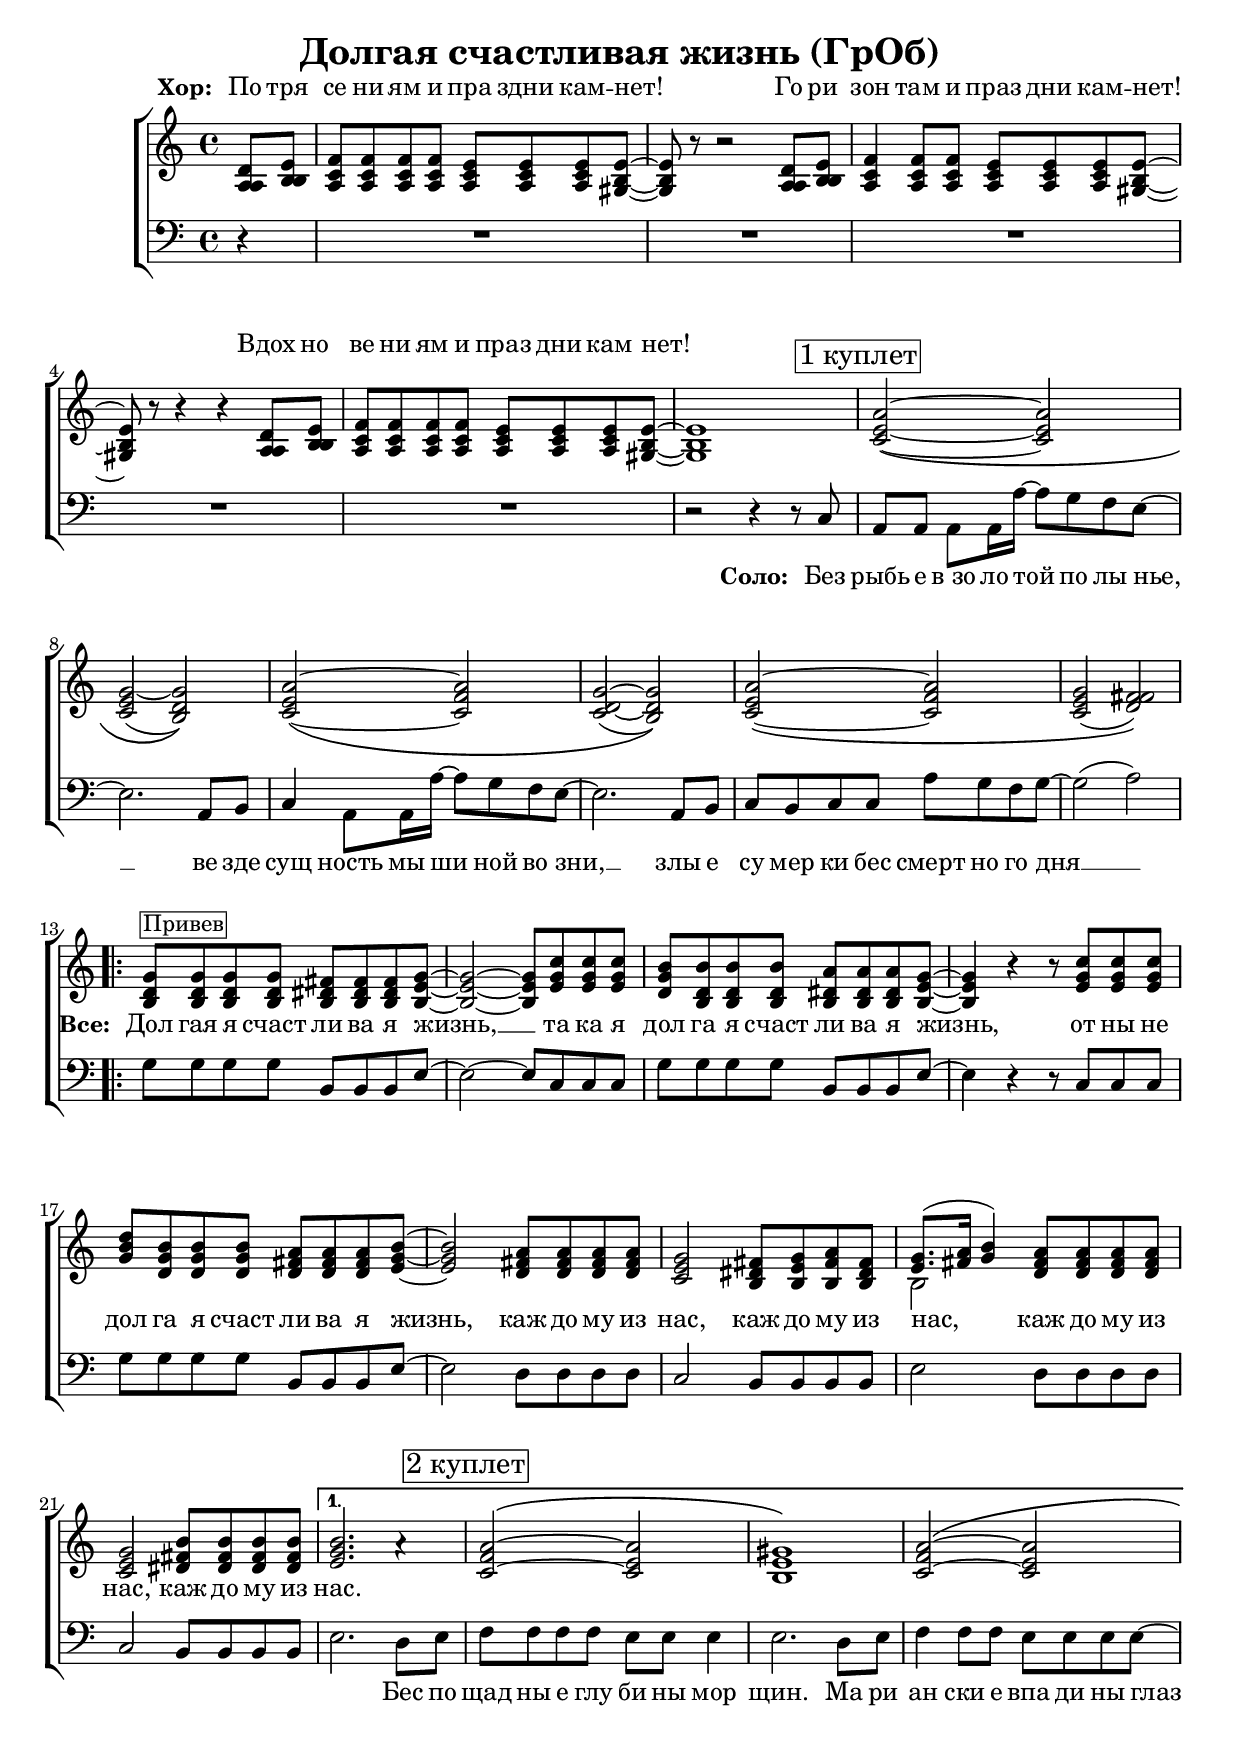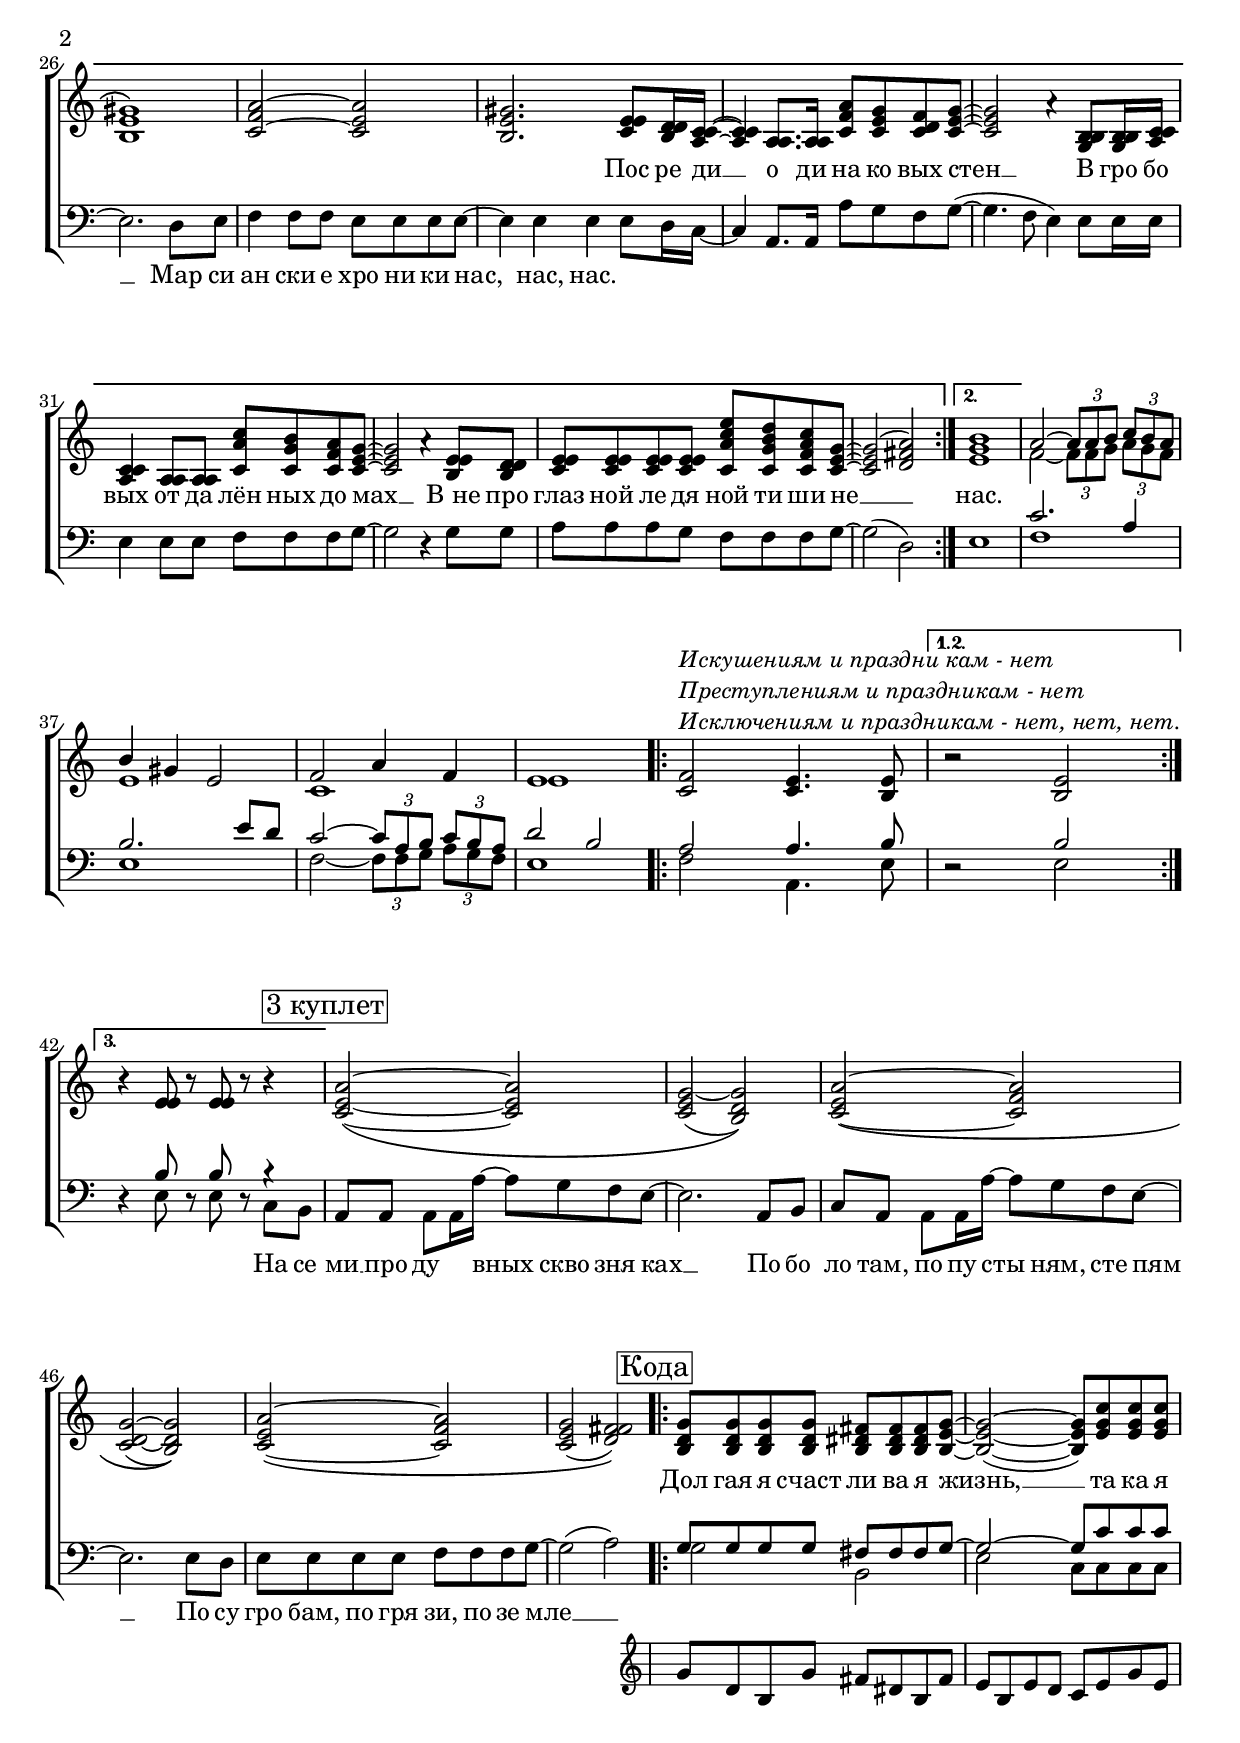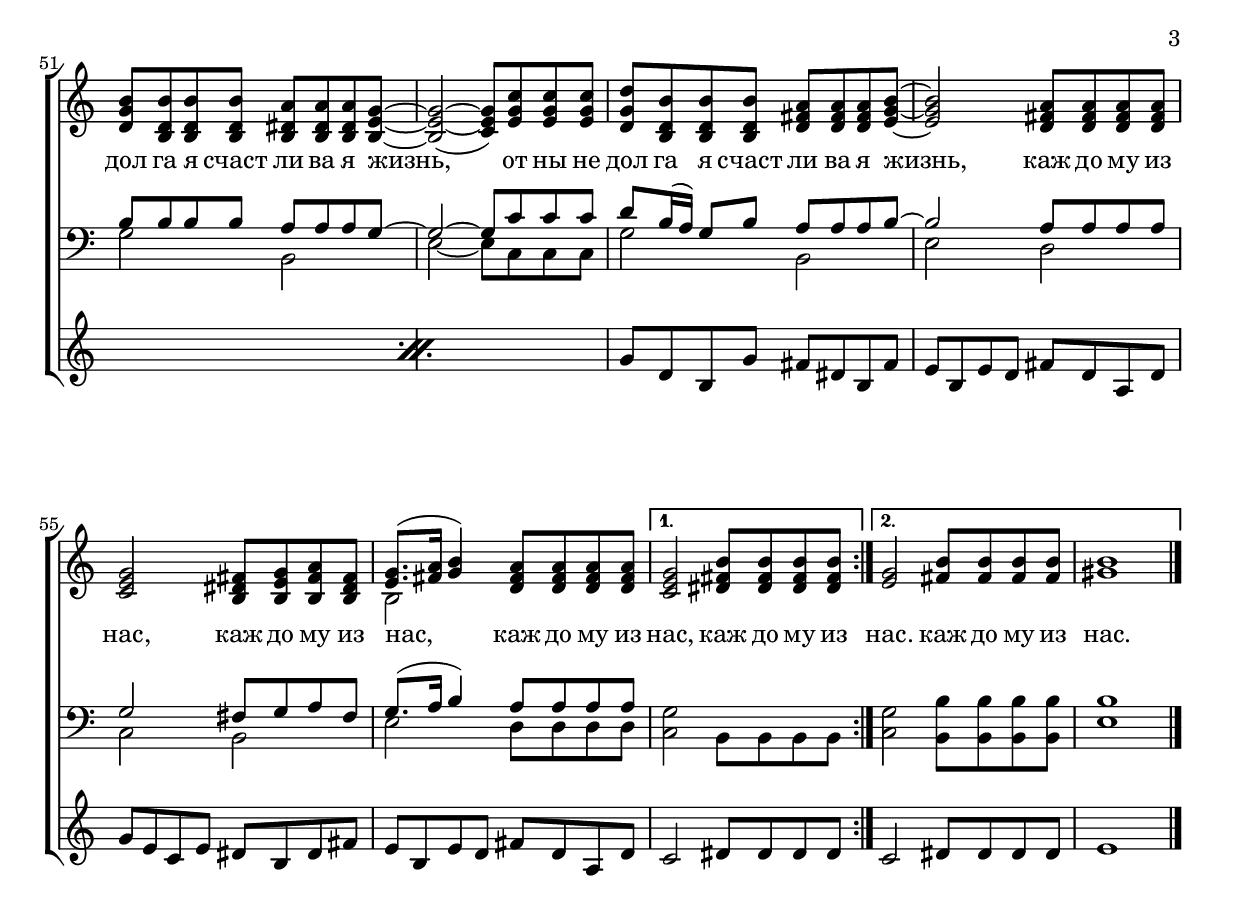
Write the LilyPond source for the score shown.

\version "2.18.0"  % necessary for upgrading to future LilyPond versions.

\header{
  title = "Долгая счастливая жизнь (ГрОб)"
}

global = {
  \key c \major
  \time 4/4
}

sopMusicChorus = \relative {
  g'8^\markup {\box "Привев"} g g g fis fis fis g~ | g2~ g8 c c c | b b b b a a a g~ |
  g4 r r8 c c c | d b b b a a a b~ | b2 a8 a a a | g2 fis8 g a fis |
  g8.( a16 b4) a8 a a a | g2 b8 b b b |
}

sopPreChorusMusic = \relative {
a'2~\( a | g~ g\) | a~\( a | g~ g\) |
  a~\( a | g( fis)\) | }

bassWordsThirdVerse = \markup \italic \column {
 "Искушениям и праздни кам - нет"
 "Преступлениям и праздникам - нет"
 "Исключениям и праздникам - нет, нет, нет."
}

sopMusic = \relative {
  \partial 4 d'8 e | f f f f e e e e~ | e r8 r2 d8 e | f4 f8 f e e e e~ | e r8 r4 r4 d8 e |
  f f f f e e e e~ | e1 | 
  \mark \markup  { \box "1 куплет"}
  \sopPreChorusMusic
  \repeat volta 2 { \sopMusicChorus }
  \alternative
  { {
    b'2. a4\rest | \mark \markup { \box "2 куплет"} a2~\( a | gis1\) | a2~\( a |
    gis1\) | a2~ a | gis2. e8 d16 c~ | c4  a8. a16 a'8 g f g~ | g2 a4\rest b,8 b16 c |
    c4 a8 a c' b a g~ | g2 a4\rest e8 d | e e e e e' d c g~ | g2( a) |
  }
  { b1 }
  }
  a2~ \tuplet 3/2 4 { a8 a b c b a } | b4 gis e2 | f a4 f | e1 |
  \repeat volta 3 { f2^\markup { \bassWordsThirdVerse } e4. e8 | }
  \alternative {{r2 e}{r4 e8 r e r r4}}
  \mark \markup  { \box "3 куплет"}
  \sopPreChorusMusic
  \repeat volta 2 {
    \mark \markup { \box "Кода"}
    g8 g g g fis fis fis g~ | g2~ g8 c c c | b b b b a a a g~ |
    g2~ g8 c c c | d b b b a a a b~ | b2 a8 a a a | g2 fis8 g a fis |
    g8.( a16 b4) a8 a a a | }
  \alternative {{g2 b8 b b b}{g2 b8 b b b | b1}}
}

altoMusicChorus = \relative {
  d'8 d d d dis dis dis e~ | e2~ e8 g g g | g d d d dis dis dis e~ |
  e4 r r8 g g g | b g g g fis fis fis g~ | g2 fis8 fis fis fis | e2 dis8 e fis dis |
  e8.( fis16 g4) fis8 fis fis fis | e2 fis8 fis fis fis |  
}

altoPreChorusMusic = \relative {
e'2~\( e | e( d)\) | e~\( f | d~ d\) |
  e\( f | e( fis)\) | 
}

altoMusic = \relative {
  \partial 4 a8  b | c c c c c c c b~ | b r8 r2 a8 b | c4 c8 c c c c b~ | b r8 r4 r4 a8 b |
  c c c c c c c  b~ | b1 |
  \altoPreChorusMusic
  \repeat volta 2 {  \altoMusicChorus }
  \alternative
  { {                  
    g'2. s4 | f2\( e | e1\) | f2\( e |
    e1 | f2 e | e2. e8 d16 c~ | c4  a8. a16 f'8 e d e | e2 s4 b8 b16 c |
    a4 a8 a a' g f e~ | e2 s4  e8 d | e e e e <c' a> <b g> <a f> e~ | e2 fis |
  }                
  { g1 }
  }
  << { \voiceOne s1 s1 s1 s1 } \new Voice { \voiceTwo f2~ \tuplet 3/2 4 { f8 f g a g f } | e1 | c | e | } >> \oneVoice
   { \repeat volta 3 { c2 c4. b8 | }
  \alternative {{r2 b}{ r4 e8 r e r r4}}
  }
  \altoPreChorusMusic
  \repeat volta 2 {
    d8 d d d  dis dis dis e~ | e2( e8) g g g | d d d d b b b b~ |
    b2( c8) e e e | d d d d fis fis fis g~ | g2 fis8 fis fis fis | e2 dis8 e fis dis |
    e8.( fis16 g4) fis8 fis fis fis | }
  \alternative {{e2 fis8 fis fis fis} {e2 fis8 fis fis fis | gis1}}

}

tenorMusicChorus = \relative {
  b8 b b b b b b b~ | b2~ b8 e e e | d b b b b b b b~ |
  b4 r r8 e e e | g d d d d d d e~ | e2 d8 d d d | c2 b8 b b b |
  << { \voiceOne s2 } \new Voice { \voiceTwo b2~ } >> d8 d d d | c2 dis8 dis dis dis |
}

tenorPreChorusMusic = \relative {
 \stemUp { c'2~\( c | c( b)\) | c~\( c | c( b)\) |
  c~\( c | c( d)\) |  }
}

tenorMusic = \relative {
  \partial 4 a8 b | a a a a a a a gis~ | gis r8 r2 a8 b | a4 a8 a a a a gis~ | gis r8 r4 r4 a8 b | 
  a a a a a a a gis~ | gis1 | 
  \tenorPreChorusMusic
  \repeat volta 2 { \tenorMusicChorus }
  \alternative
  { {
    e'2. s4 | c2\( c | b1\) | c2\( c |
    b1 | c2~ c | b2. c8 b16 a~ | a4 a8. a16 c8 c c c | c2 s4 g8 g16 a |
    c4 a8 a c c c c~ | c2 s4 b8 b | c c c c c c c c~ | c2( d) |
  }
  { e1 }
  }
  %% moved to bass staff
  s1 s1 s1 s1 |
  \repeat volta 3 { s1 }
  \alternative {{s1}{s1}}
  \tenorPreChorusMusic 
  <<
    { 
      % FIXME make small notes
      \repeat volta 2 { b8 b b b b b b b~ | b2~ b8 e e e | g b, b b dis dis dis e~ |
  e2~ e8 g g g | g b, b b d d d e~ | e2 d8 d d d | c2 b8 b b b |
  << { \voiceOne s2 } \new Voice { \voiceTwo b2~ } >> d8 d d d |
  }
  \alternative {{c2 dis8 dis dis dis }{s1 s1}}
  }
  \revert Voice.NoteHead.font-size
  \new Staff {
  \once \omit Staff.TimeSignature
  \repeat volta 2 {
  \repeat percent 2 { g8 d b g' fis dis b fis' | e b e d c e g e |}
   g8 d b g' fis dis b fis' | e b e d fis d a d | g e c e dis b dis fis | e b e d fis d a d |
  }
  \alternative{{ c2 dis8 dis dis dis} { c2 dis8 dis dis dis | e1 }}
  }
  >>
}

baseMusicChorus = \relative {
  g8 g g g b, b b e~ | e2~ e8 c c c | g' g g g b, b b e~ |
  e4 r r8 c c c| g' g g g b, b b e~ | e2 d8 d d d | c2 b8 b b b |
  e2 d8 d d d | c2 b8 b b b | 
}



bassMusic = \relative {
  \partial 4 d4\rest | R1*4 |
  | R1 | r2 r4 r8 c8 | a a a a16 a'~ a8 g f e~ | e2. a,8 b | c4 a8 a16 a'~ a8 g f e~ | e2. a,8 b |
  c b c c a' g f g~ | g2( a) | 
  \repeat volta 2 { \baseMusicChorus }
  \alternative
  { {
  e2. d8 e | f f f f e e e4 | e2. d8 e | f4 f8 f e e e e~ |
  e2. d8 e | f4 f8 f e e e e~ | e4 e e e8 d16 c~ | c4  a8. a16 a'8 g f g~( | g4. f8 e4) e8 e16 e |
  e4 e8 e f f f g~ | g2 r4 g8 g | a a a g f f f g~ | g2( d) |
  }
  {
  e1
  }
  }
  << { \voiceTwo  { f1 | e | f2~ \tuplet 3/2 4 { f8 f g a g f } | e1 | }
     \repeat volta 3 {f2 a,4. e'8|}
     \alternative {{ s2 e }{ s4 e8 s e s c8 b | }}}
  %% tenor temporarily moved to bass clef
  \new Voice { \voiceOne  { c'2. a4 | b2. e8 d | c2~ \tuplet 3/2 4 { c8 a b c b a } | d2 b | }
    \repeat volta 3 { a2 a4. b8|}
  \alternative {{d,2\rest b' }{d,4\rest b'8 d,\rest b' d,\rest b'4\rest}}
  }>> \oneVoice
  a,8 a a a16 a'~ a8 g f e~ | e2. a,8 b | c a  a a16 a'~ a8 g f e~ | e2. e8 d |
  e e e e f f f g~| g2( a) | 
  % Chorus
  \repeat volta 2 { <<\voiceOne {
  g8 g g g fis fis fis g~ | g2~ g8 c c c | b b b b  a a a g~ |
  g2~ g8 c c c| d b16( a) g8 b a a a b~ | b2 a8 a a a | g2 fis8 g a fis | g8.( a16 b4) a8 a a a | }
    \new Voice {\voiceTwo
      g2 b, | e c8 c c c | g'2 b, | e~ e8 c c c | g'2 b, | e d | c b | e d8 d d d 
    } >> \oneVoice }
  \alternative {
    { <<{\stemDown {c2 b8 b b b}} {g'2 s2}>> | }
    { <<{g2 b,8 b b b | e1} {c2 b'8 b b b | b1}>> }
  }
}


womenWords = \lyricmode {
  \set stanza = "Хор: "
  По тря се ни ям и пра здни кам -- нет! Го ри зон там и праз дни кам -- нет! Вдох но
  ве ни ям и праз дни кам нет!
}

chorusWords = \lyricmode {
 { Дол гая я счаст ли ва я жизнь, __ та ка я дол га я счаст ли ва я жизнь,
 от ны не дол га я счаст ли ва я жизнь, каж до му из нас, каж до му из
 нас, каж до му из нас, каж до му из нас. }
}

bassFirstVerseWords =  \lyricmode {
 Без рыбь е в_зо ло той по лы нье, __ ве зде сущ ность мы ши ной во зни, __ злы е
 cу мер ки бес смерт но го дня __ 
}

bassWords =  \lyricmode {
 \set stanza = "Соло: "
 Без рыбь е в_зо ло той по лы нье, __ ве зде сущ ность мы ши ной во зни, __ злы е
 cу мер ки бес смерт но го дня __ 
 "" "" "" "" "" "" "" "" "" "" "" "" "" "" ""
 "" "" "" "" "" "" "" "" "" "" "" "" "" "" ""
 "" "" "" "" "" "" "" "" "" "" "" "" "" "" ""
 "" "" "" "" ""
 Бес по щад ны е глу би ны мор щин.
 Ма ри ан ски е впа ди ны глаз __
 Мар си ан ски е хро ни ки нас, нас, нас.
 "" "" "" "" "" "" "" "" "" "" "" "" "" "" ""
 "" "" "" "" "" "" "" "" "" "" "" "" "" "" ""
 "" "" "" "" "" "" "" "" "" "" "" "" "" "" ""
 На се ми __ про ду_"" вных скво зня ках __
 По бо ло там, по пу сты ням, сте пям __
 По су гро бам, по гря зи, по зе мле __
}

everybodyWords = \lyricmode {
"" "" "" "" "" "" "" "" "" "" "" "" "" "" ""
"" "" "" "" "" "" "" "" "" "" "" "" "" "" ""
"" "" "" "" ""
\set stanza = "Все: "
\chorusWords
 "" "" "" "" "" ""
 Пос ре ди __ о ди на ко вых стен __
 В гро бо вых от да лён ных до мах __
 В_не про глаз ной ле дя ной ти ши не __
 нас.
"" "" "" "" "" "" "" "" "" "" "" "" "" "" ""
"" "" "" "" "" "" "" "" "" ""
\chorusWords каж до му из нас.
}

\score {
  \layout {
  }
  \new ChoirStaff
  <<
    \new Staff = "women"
    <<
      \new Voice = "sopranos" {
      <<
        \global
        \sopMusic
        \altoMusic
        \tenorMusic
      >>
      \bar "|."
      }
    >>
    \new Lyrics = "women-only" \with { alignAboveContext = "women" }
    \new Lyrics = "everybody" \with { alignBelowContext = "women" }
    \new Staff = "men"
    <<
      \clef bass
      \new Voice = "basses" {
        <<
          \global \bassMusic
        >>
      }
    >>
    \new Lyrics = "basses"
    \context Lyrics = "women-only" \lyricsto "sopranos" \womenWords
    \context Lyrics = "everybody" \lyricsto "sopranos" \everybodyWords
    \context Lyrics = "basses" \lyricsto "basses" \bassWords
  >>
}

\score {
  \midi { \tempo 4= 98 }
  \unfoldRepeats
  \new ChoirStaff <<
    \new Staff = "women" \with {midiInstrument = #"clarinet"} <<
      \new Voice = "sopranos" {
      <<
        \global
        \sopMusic
        \altoMusic
        \tenorMusic
      >>
      }
    >>
    \new Staff = "men" \with {midiInstrument = #"cello"}  <<
      \clef bass
      \new Voice = "basses" {
        <<
          \global \bassMusic
        >>
      }
    >>
  >>
}
